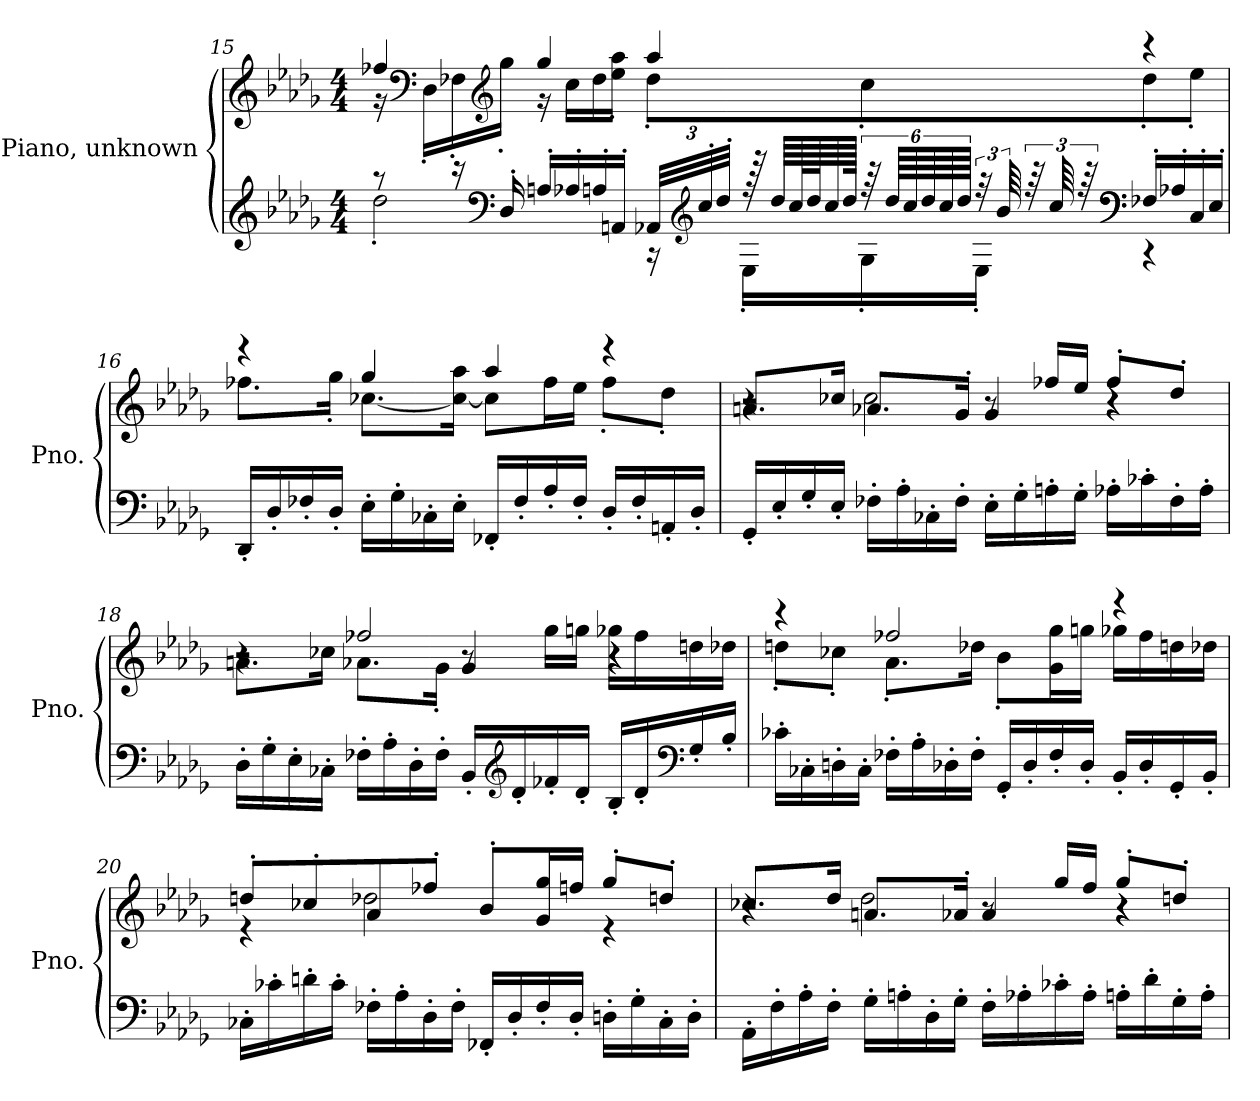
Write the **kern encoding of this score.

**kern	**kern
*part1	*part1
*staff2	*staff1
*I"Piano, unknown	*
*I'Pno.	*
!!LO:PB:g=z
*clefG2	*clefG2
*k[b-e-a-d-g-]	*k[b-e-a-d-g-]
*M4/4	*M4/4
=15	=15
*^	*^
8r	2dd-'\	4ff-X/	16r
*	*	*clefF4	*
.	.	.	16D-'\LL
16r	.	.	16F-X'\
*clefF4	*	*clefG2	*
16D-'/	.	.	16gg-'\JJ
16An'/LL	.	4gg-/	16r
16A-X'/	.	.	16cc\LL
16An'/	.	.	16dd-\
16AAn'/JJ	.	.	16ee-\' 16aa-\'JJ
*Xbrackettup	*	*	*
48AA-X/LLL	16r	4aa-/	8dd-'\L
*clefG2	*	*	*
48cc'/	.	.	.
48dd-'/JJJ	.	.	.
128r	16E-'\LL	.	.
64dd-/LLLL	.	.	.
128cc/L	.	.	.
128dd-/J	.	.	.
64cc/	.	.	.
128dd-/JJJJk	.	.	.
*brackettup	*	*	*
96r	16G-'\	.	8cc'\
96dd-/LLLL	.	.	.
96cc/	.	.	.
*Xbrackettup	*	*	*
96dd-/	.	.	.
96cc/	.	.	.
96dd-/JJJJ	.	.	.
*brackettup	*	*	*
48r	16E-'\JJ	.	.
96b-/	.	.	.
96r	.	.	.
96cc/	.	.	.
96r	.	.	.
*clefF4	*	*	*
16F-X'/LL	4r	4r	8dd-'\
16A-X'/	.	.	.
16C'/	.	.	8ee-'\J
16E-'/JJ	.	.	.
*v	*v	*	*
!!LO:LB:g=z	!!
=16	=16	=16
16DD-'/LL	4r	8.ff-X\L
16D-'/	.	.
16F-X'/	.	.
16D-'/JJ	.	16gg-'\Jk
16E-'\LL	4gg-/	[8.cc-X\L
16G-'\	.	.
16C-X'\	.	.
16E-'\JJ	.	16cc-\_ 16aa-\Jk
16FF-X'/LL	4aa-/	8cc-\L]
16F-'/	.	.
16A-'/	.	16ff-\L
16F-'/JJ	.	16ee-\JJ
16D-'/LL	4r	8ff-'\L
16F-'/	.	.
16AAn'/	.	8dd-'\J
16D-'/JJ	.	.
=17	=17	=17
*	*	*^
16GG-'/LL	8.an/L	4r	2r
16E-'/	.	.	.
16G-'/	.	.	.
16E-'/JJ	16cc-X/Jk	.	.
16F-X'\LL	8.a-X/L	2cc-\	.
16A-'\	.	.	.
16C-X'\	.	.	.
16F-'\JJ	16g-'/Jk	.	.
16E-'\LL	8r	.	4g-/
16G-'\	.	.	.
16An'\	16ff-X/LL	.	.
16G-'\JJ	16ee-/JJ	.	.
16A-X'\LL	8ff-'/L	4r	4r
16c-X'\	.	.	.
16F-'\	8dd-'/J	.	.
16A-'\JJ	.	.	.
!!LO:LB:g=z	!!	!!
=18	=18	=18	=18
16D-'\LL	4r	8.an\L	2r
16G-'\	.	.	.
16E-'\	.	.	.
16C-X'\JJ	.	16cc-X\Jk	.
16F-X'\LL	2ff-X/	8.a-X\L	.
16A-'\	.	.	.
16D-'\	.	.	.
16F-'\JJ	.	16g-'\Jk	.
16BB-'/LL	.	8r	4g-/
*clefG2	*	*	*
16d-'/	.	.	.
16f-X'/	.	16gg-\LL	.
16d-'/JJ	.	16ggn\JJ	.
16B-'/LL	4r	16gg-X\LL	4r
16d-'/	.	16ff-\	.
*clefF4	*	*	*
16G-'/	.	16ddn\	.
16B-'/JJ	.	16dd-X\JJ	.
*	*	*v	*v
!!LO:LB:g=z
=19	=19	=19
16c-X'\LL	4r	8ddn'\L
16C-X'\	.	.
16Dn'\	.	8cc-X'\J
16C-'\JJ	.	.
16F-X'\LL	2ff-X/	8.a-'\L
16A-'\	.	.
16D-X'\	.	.
16F-'\JJ	.	16dd-X\Jk
16GG-'/LL	.	8b-'\L
16D-'/	.	.
16F-'/	.	16g-\ 16gg-\L
16D-'/JJ	.	16ggn\JJ
16BB-'/LL	4r	16gg-X\LL
16D-'/	.	16ff-\
16GG-'/	.	16ddn\
16BB-'/JJ	.	16dd-X\JJ
=20	=20	=20
16C-X'\LL	8ddn'/L	4r
16c-X'\	.	.
16dn'\	8cc-X'/	.
16c-'\JJ	.	.
16F-X'\LL	8a-/	2dd-X\
16A-'\	.	.
16D-'\	8ff-X'/J	.
16F-'\JJ	.	.
16FF-X'/LL	8b-'/L	.
16D-'/	.	.
16F-'/	16g-/ 16gg-/L	.
16D-'/JJ	16ffn/JJ	.
16Dn'\LL	8gg-'/L	4r
16G-'\	.	.
16C-'\	8ddn'/J	.
16D'\JJ	.	.
!!LO:LB:g=z
=21	=21	=21
*	*	*^
16AA-'\LL	8.cc-X/L	4r	2r
16F'\	.	.	.
16A-'\	.	.	.
16F'\JJ	16dd-/Jk	.	.
16G-'\LL	8.an/L	2dd-\	.
16An'\	.	.	.
16D-'\	.	.	.
16G-'\JJ	16a-X'/Jk	.	.
16F'\LL	8r	.	4a-/
16A-X'\	.	.	.
16c-X'\	16gg-/LL	.	.
16A-'\JJ	16ff/JJ	.	.
16An'\LL	8gg-'/L	4r	4r
16d-'\	.	.	.
16G-'\	8ddn'/J	.	.
16A'\JJ	.	.	.
*	*v	*v	*v
=	=
*-	*-
